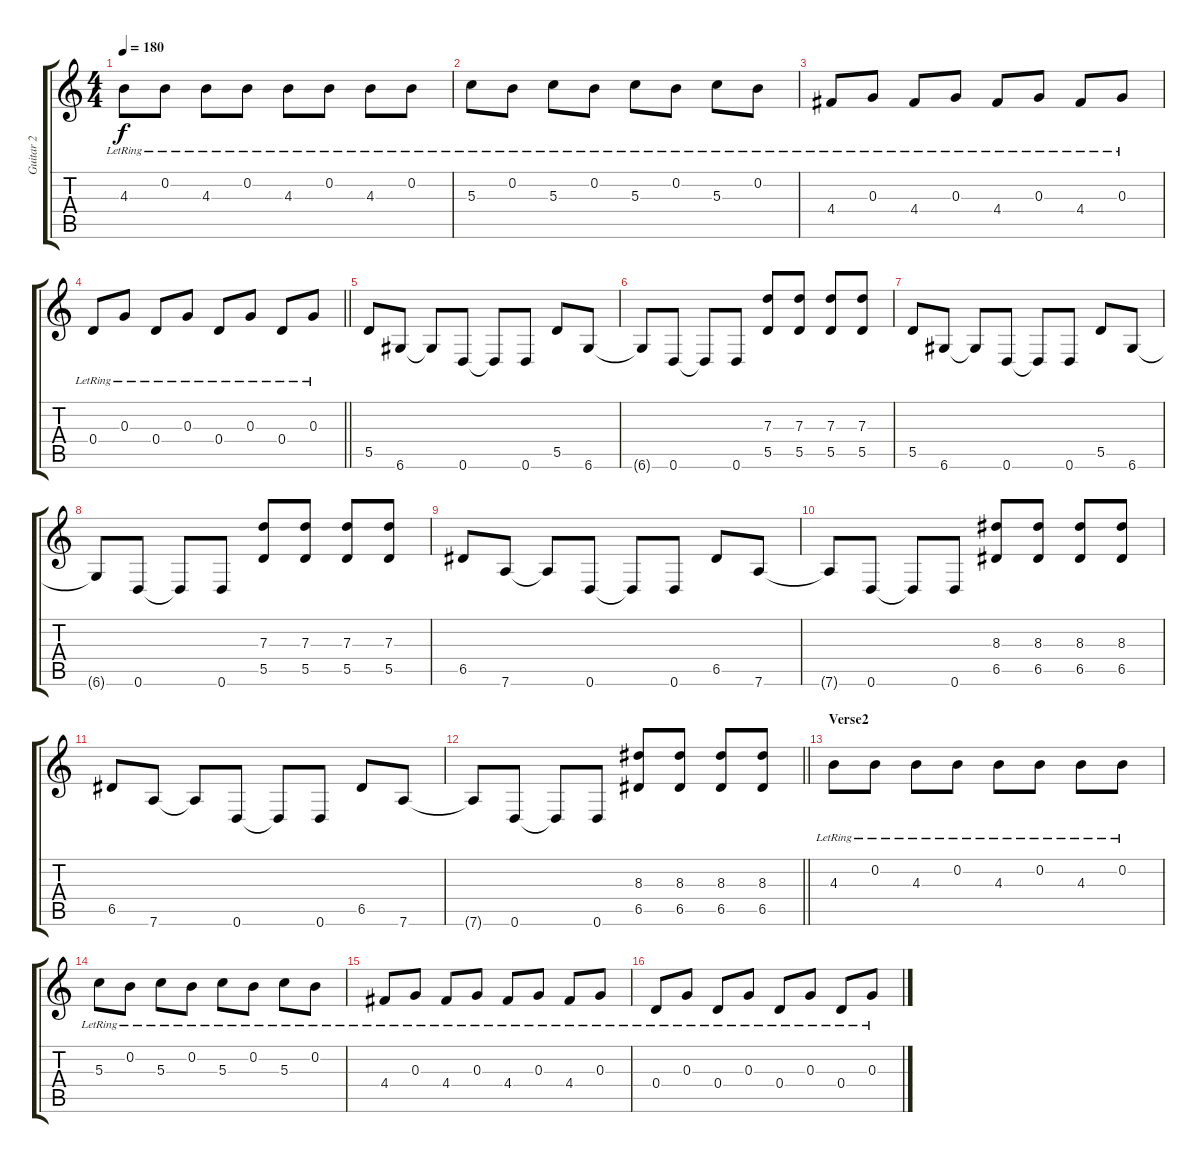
\track ("Guitar 2" "Guitar 2") {instrument distortionguitar}
\staff {score tabs}
\tuning (E4 B3 G3 D3 A2 D2) {hide}
\ts (4 4)
\tempo 180
\clef g2
\ks c
4.3{lr}.8{dy f} 0.2{lr}.8 4.3{lr}.8 0.2{lr}.8 4.3{lr}.8 0.2{lr}.8 4.3{lr}.8 0.2{lr}.8 |
5.3{lr}.8 0.2{lr}.8 5.3{lr}.8 0.2{lr}.8 5.3{lr}.8 0.2{lr}.8 5.3{lr}.8 0.2{lr}.8 |
4.4{lr}.8 0.3{lr}.8 4.4{lr}.8 0.3{lr}.8 4.4{lr}.8 0.3{lr}.8 4.4{lr}.8 0.3{lr}.8 |
\barLineRight lightlight
0.4{lr}.8 0.3{lr}.8 0.4{lr}.8 0.3{lr}.8 0.4{lr}.8 0.3{lr}.8 0.4{lr}.8 0.3{lr}.8 |
\section ("" "")
5.5.8 6.6.8 6.6{t}.8 0.6.8 0.6{t}.8 0.6.8 5.5.8 6.6.8 |
6.6{t}.8 0.6.8 0.6{t}.8 0.6.8 (7.3 5.5).8 (7.3 5.5).8 (7.3 5.5).8 (7.3 5.5).8 |
5.5.8 6.6.8 6.6{t}.8 0.6.8 0.6{t}.8 0.6.8 5.5.8 6.6.8 |
6.6{t}.8 0.6.8 0.6{t}.8 0.6.8 (7.3 5.5).8 (7.3 5.5).8 (7.3 5.5).8 (7.3 5.5).8 |
6.5.8 7.6.8 7.6{t}.8 0.6.8 0.6{t}.8 0.6.8 6.5.8 7.6.8 |
7.6{t}.8 0.6.8 0.6{t}.8 0.6.8 (8.3 6.5).8 (8.3 6.5).8 (8.3 6.5).8 (8.3 6.5).8 |
6.5.8 7.6.8 7.6{t}.8 0.6.8 0.6{t}.8 0.6.8 6.5.8 7.6.8 |
\barLineRight lightlight
7.6{t}.8 0.6.8 0.6{t}.8 0.6.8 (8.3 6.5).8 (8.3 6.5).8 (8.3 6.5).8 (8.3 6.5).8 |
\section ("" "Verse2")
4.3{lr}.8 0.2{lr}.8 4.3{lr}.8 0.2{lr}.8 4.3{lr}.8 0.2{lr}.8 4.3{lr}.8 0.2{lr}.8 |
5.3{lr}.8 0.2{lr}.8 5.3{lr}.8 0.2{lr}.8 5.3{lr}.8 0.2{lr}.8 5.3{lr}.8 0.2{lr}.8 |
4.4{lr}.8 0.3{lr}.8 4.4{lr}.8 0.3{lr}.8 4.4{lr}.8 0.3{lr}.8 4.4{lr}.8 0.3{lr}.8 |
0.4{lr}.8 0.3{lr}.8 0.4{lr}.8 0.3{lr}.8 0.4{lr}.8 0.3{lr}.8 0.4{lr}.8 0.3{lr}.8
